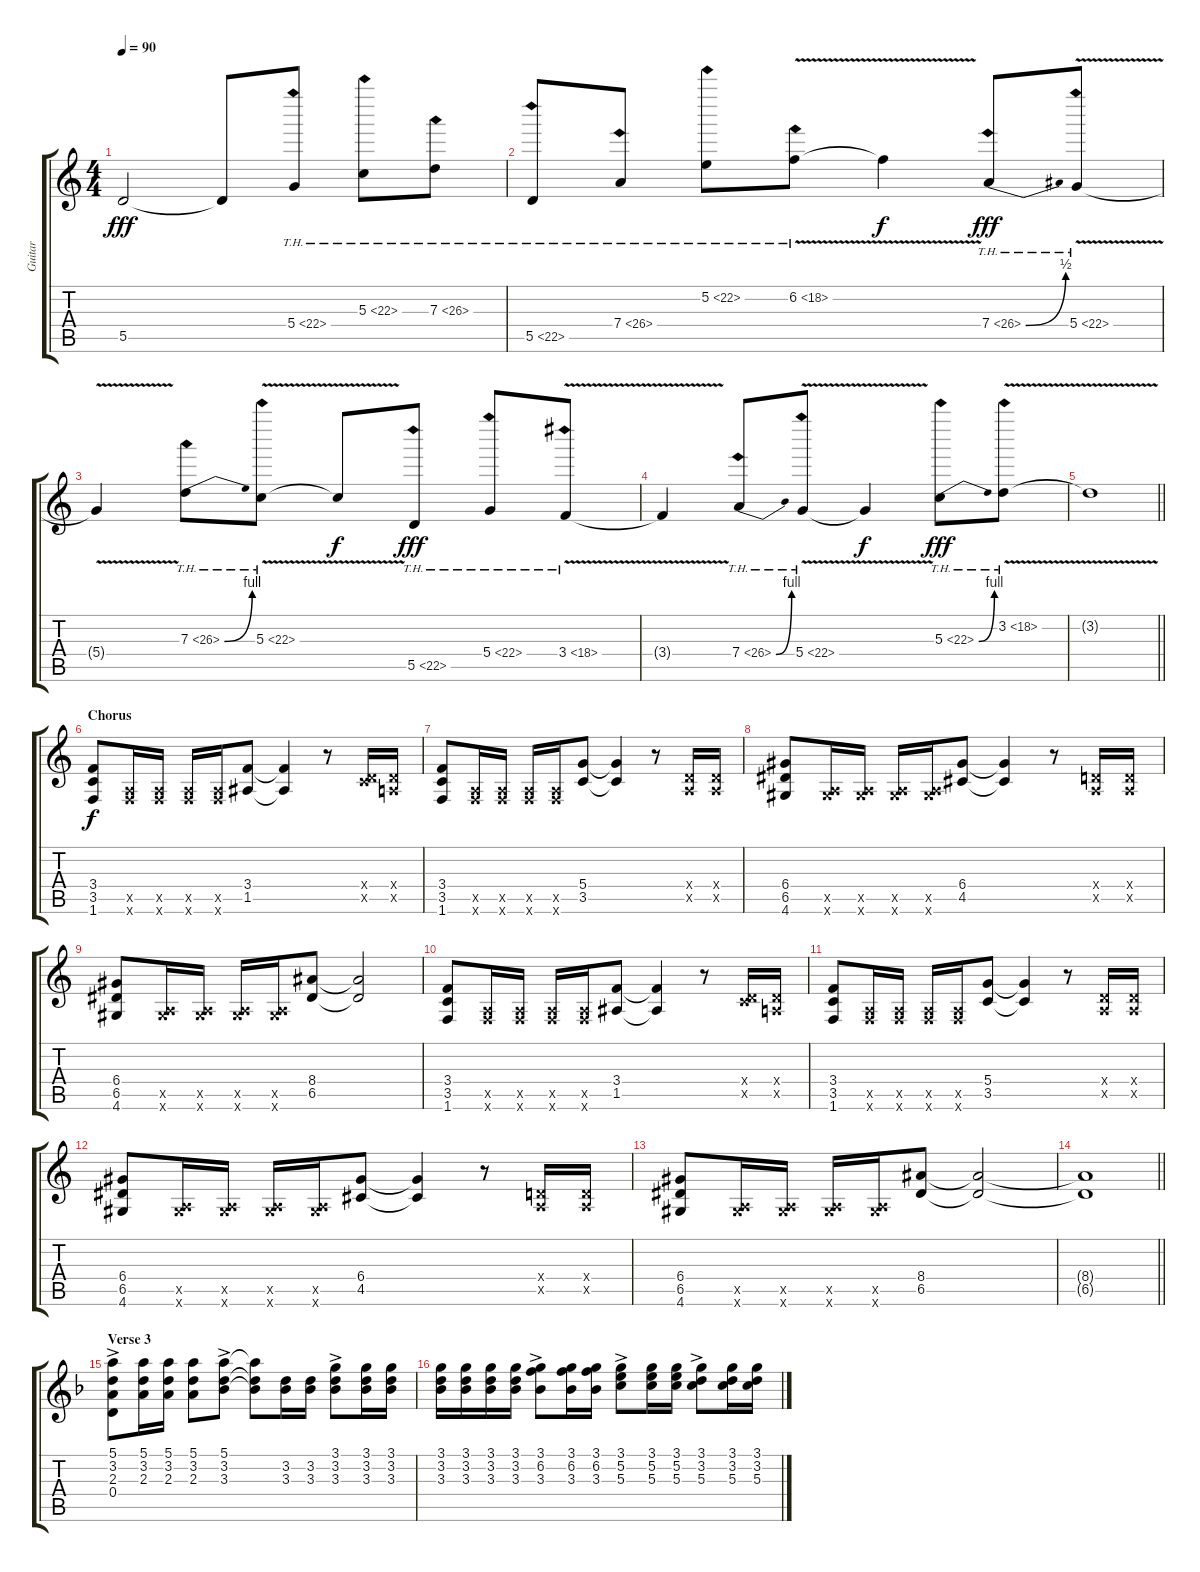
\track ("Guitar" "Guitar") {mute instrument overdrivenguitar}
\staff {score tabs}
\tuning (E4 B3 G3 D3 A2 E2) {hide}
\ts (4 4)
\tempo 90
\clef g2
\ks c
5.5{t}.2{dy fff} 5.5{t}.8 5.4{th 17}.8 5.3{th 17}.8 7.3{th 19}.8 |
5.5{th 17}.8 7.4{th 19}.8 5.2{th 17}.8 6.2{th 12 v}.8 6.2{t}.4{dy f} 7.4{be (bend 0 0 60 2) th 19}.8{dy fff} 5.4{th 17 v}.8 |
5.4{t}.4 7.3{be (bend 0 0 60 4) th 19}.8 5.3{th 17 v}.8 5.3{t}.8{dy f} 5.5{th 17}.8{dy fff} 5.4{th 17}.8 3.4{th 15 v}.8 |
3.4{t}.4 7.4{be (bend 0 0 60 4) th 19}.8 5.4{th 17 v}.8 5.4{t}.4{dy f} 5.3{be (bend 0 0 60 4) th 17}.8{dy fff} 3.2{th 15 v}.8 |
\barLineRight lightlight
3.2{t}.1 |
\section ("" "Chorus")
(3.4 3.5 1.6).8{dy f} (0.5{x} 1.6{x}).16 (0.5{x} 1.6{x}).16 (0.5{x} 1.6{x}).16 (0.5{x} 1.6{x}).16 (3.4 1.5).8 (3.4{t} 1.5{t}).4 r.8 (0.4{x} 3.5{x}).16 (0.4{x} 0.5{x}).16 |
(3.4 3.5 1.6).8 (0.5{x} 1.6{x}).16 (0.5{x} 1.6{x}).16 (0.5{x} 1.6{x}).16 (0.5{x} 1.6{x}).16 (5.4 3.5).8 (5.4{t} 3.5{t}).4 r.8 (0.4{x} 0.5{x}).16 (0.4{x} 0.5{x}).16 |
(6.4 6.5 4.6).8 (0.5{x} 4.6{x}).16 (0.5{x} 4.6{x}).16 (0.5{x} 4.6{x}).16 (0.5{x} 4.6{x}).16 (6.4 4.5).8 (6.4{t} 4.5{t}).4 r.8 (0.4{x} 0.5{x}).16 (0.4{x} 0.5{x}).16 |
(6.4 6.5 4.6).8 (0.5{x} 4.6{x}).16 (0.5{x} 4.6{x}).16 (0.5{x} 4.6{x}).16 (0.5{x} 4.6{x}).16 (8.4 6.5).8 (8.4{t} 6.5{t}).2 |
(3.4 3.5 1.6).8 (0.5{x} 1.6{x}).16 (0.5{x} 1.6{x}).16 (0.5{x} 1.6{x}).16 (0.5{x} 1.6{x}).16 (3.4 1.5).8 (3.4{t} 1.5{t}).4 r.8 (0.4{x} 3.5{x}).16 (0.4{x} 0.5{x}).16 |
(3.4 3.5 1.6).8 (0.5{x} 1.6{x}).16 (0.5{x} 1.6{x}).16 (0.5{x} 1.6{x}).16 (0.5{x} 1.6{x}).16 (5.4 3.5).8 (5.4{t} 3.5{t}).4 r.8 (0.4{x} 0.5{x}).16 (0.4{x} 0.5{x}).16 |
(6.4 6.5 4.6).8 (0.5{x} 4.6{x}).16 (0.5{x} 4.6{x}).16 (0.5{x} 4.6{x}).16 (0.5{x} 4.6{x}).16 (6.4 4.5).8 (6.4{t} 4.5{t}).4 r.8 (0.4{x} 0.5{x}).16 (0.4{x} 0.5{x}).16 |
(6.4 6.5 4.6).8 (0.5{x} 4.6{x}).16 (0.5{x} 4.6{x}).16 (0.5{x} 4.6{x}).16 (0.5{x} 4.6{x}).16 (8.4 6.5).8 (8.4{t} 6.5{t}).2 |
\barLineRight lightlight
(8.4{t} 6.5{t}).1 |
\section ("" "Verse 3")
\ks f
(5.1{ac} 3.2{ac} 2.3{ac} 0.4{ac}).8{instrument electricguitarjazz} (5.1 3.2 2.3).16 (5.1 3.2 2.3).16 (5.1 3.2 2.3).8 (5.1{ac} 3.2 3.3).8 (5.1{t} 3.2{t} 3.3{t}).8 (3.2 3.3).16 (3.2 3.3).16 (3.1{ac} 3.2 3.3).8 (3.1 3.2 3.3).16 (3.1 3.2 3.3).16 |
(3.1 3.2 3.3).16 (3.1 3.2 3.3).16 (3.1 3.2 3.3).16 (3.1 3.2 3.3).16 (3.1 6.2 3.3{ac}).8 (3.1 6.2 3.3).16 (3.1 6.2 3.3).16 (3.1{ac} 5.2 5.3).8 (3.1 5.2 5.3).16 (3.1 5.2 5.3).16 (3.1{ac} 3.2 5.3).8 (3.1 3.2 5.3).16 (3.1 3.2 5.3).16
